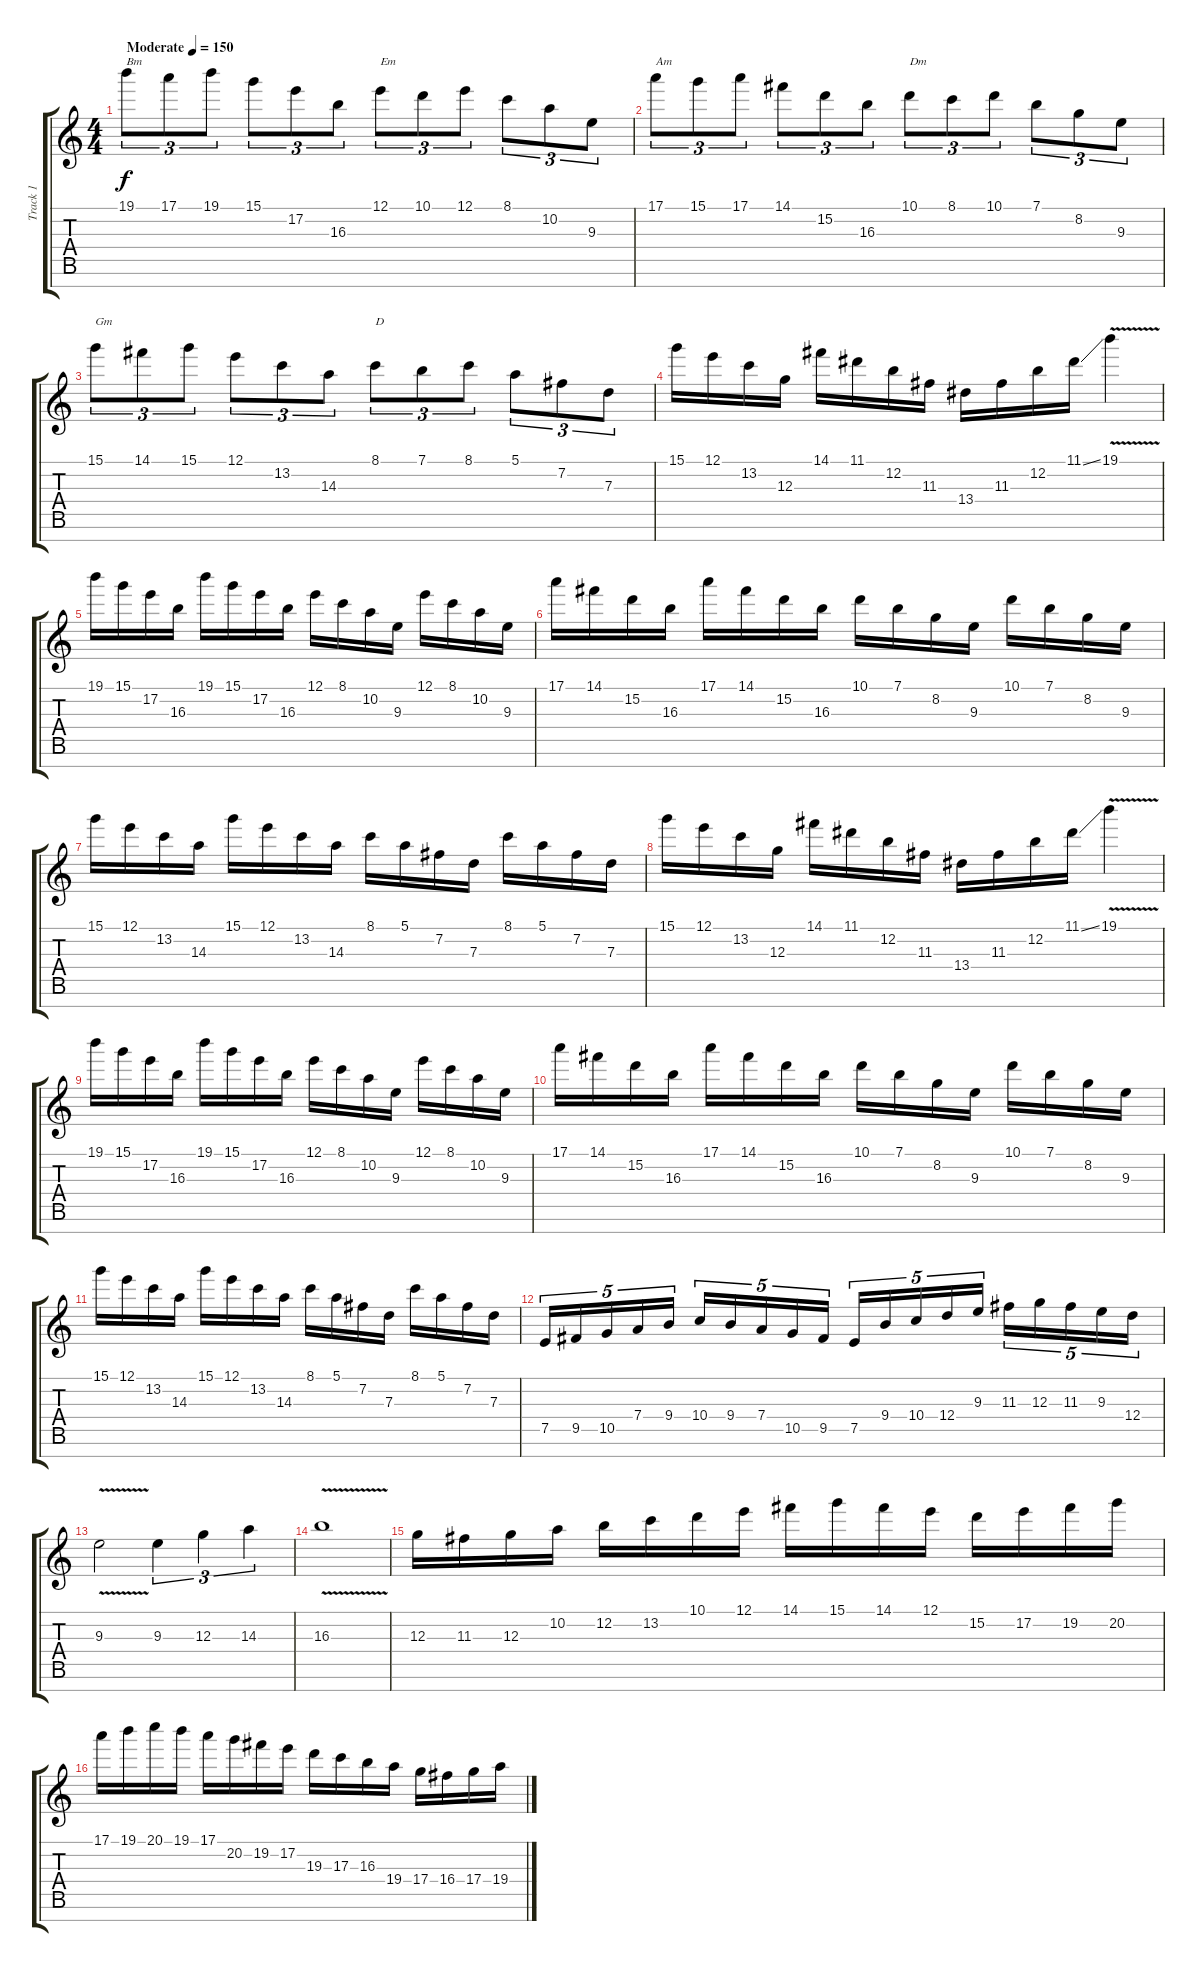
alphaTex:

\track ("Track 1" "Track 1") {instrument distortionguitar}
\staff {score tabs}
\tuning (E4 B3 G3 D3 A2 E2 B1) {hide}
\ts (4 4)
\tempo (150 "Moderate")
\clef g2
\ks c
19.1.8{tu (3 2) txt "Bm" dy f instrument distortionguitar} 17.1.8{tu (3 2)} 19.1.8{tu (3 2)} 15.1.8{tu (3 2)} 17.2.8{tu (3 2)} 16.3.8{tu (3 2)} 12.1.8{tu (3 2) txt "Em"} 10.1.8{tu (3 2)} 12.1.8{tu (3 2)} 8.1.8{tu (3 2)} 10.2.8{tu (3 2)} 9.3.8{tu (3 2)} |
17.1.8{tu (3 2) txt "Am"} 15.1.8{tu (3 2)} 17.1.8{tu (3 2)} 14.1.8{tu (3 2)} 15.2.8{tu (3 2)} 16.3.8{tu (3 2)} 10.1.8{tu (3 2) txt "Dm"} 8.1.8{tu (3 2)} 10.1.8{tu (3 2)} 7.1.8{tu (3 2)} 8.2.8{tu (3 2)} 9.3.8{tu (3 2)} |
15.1.8{tu (3 2) txt "Gm"} 14.1.8{tu (3 2)} 15.1.8{tu (3 2)} 12.1.8{tu (3 2)} 13.2.8{tu (3 2)} 14.3.8{tu (3 2)} 8.1.8{tu (3 2) txt "D"} 7.1.8{tu (3 2)} 8.1.8{tu (3 2)} 5.1.8{tu (3 2)} 7.2.8{tu (3 2)} 7.3.8{tu (3 2)} |
15.1.16 12.1.16 13.2.16 12.3.16 14.1.16 11.1.16 12.2.16 11.3.16 13.4.16 11.3.16 12.2.16 11.1{ss}.16 19.1{v}.4 |
19.1.16 15.1.16 17.2.16 16.3.16 19.1.16 15.1.16 17.2.16 16.3.16 12.1.16 8.1.16 10.2.16 9.3.16 12.1.16 8.1.16 10.2.16 9.3.16 |
17.1.16 14.1.16 15.2.16 16.3.16 17.1.16 14.1.16 15.2.16 16.3.16 10.1.16 7.1.16 8.2.16 9.3.16 10.1.16 7.1.16 8.2.16 9.3.16 |
15.1.16 12.1.16 13.2.16 14.3.16 15.1.16 12.1.16 13.2.16 14.3.16 8.1.16 5.1.16 7.2.16 7.3.16 8.1.16 5.1.16 7.2.16 7.3.16 |
15.1.16 12.1.16 13.2.16 12.3.16 14.1.16 11.1.16 12.2.16 11.3.16 13.4.16 11.3.16 12.2.16 11.1{ss}.16 19.1{v}.4 |
19.1.16 15.1.16 17.2.16 16.3.16 19.1.16 15.1.16 17.2.16 16.3.16 12.1.16 8.1.16 10.2.16 9.3.16 12.1.16 8.1.16 10.2.16 9.3.16 |
17.1.16 14.1.16 15.2.16 16.3.16 17.1.16 14.1.16 15.2.16 16.3.16 10.1.16 7.1.16 8.2.16 9.3.16 10.1.16 7.1.16 8.2.16 9.3.16 |
15.1.16 12.1.16 13.2.16 14.3.16 15.1.16 12.1.16 13.2.16 14.3.16 8.1.16 5.1.16 7.2.16 7.3.16 8.1.16 5.1.16 7.2.16 7.3.16 |
7.5.16{tu (5 4)} 9.5.16{tu (5 4)} 10.5.16{tu (5 4)} 7.4.16{tu (5 4)} 9.4.16{tu (5 4)} 10.4.16{tu (5 4)} 9.4.16{tu (5 4)} 7.4.16{tu (5 4)} 10.5.16{tu (5 4)} 9.5.16{tu (5 4)} 7.5.16{tu (5 4)} 9.4.16{tu (5 4)} 10.4.16{tu (5 4)} 12.4.16{tu (5 4)} 9.3.16{tu (5 4)} 11.3.16{tu (5 4)} 12.3.16{tu (5 4)} 11.3.16{tu (5 4)} 9.3.16{tu (5 4)} 12.4.16{tu (5 4)} |
9.3{v}.2 9.3.4{tu (3 2)} 12.3.4{tu (3 2)} 14.3.4{tu (3 2)} |
16.3{v}.1 |
12.3.16 11.3.16 12.3.16 10.2.16 12.2.16 13.2.16 10.1.16 12.1.16 14.1.16 15.1.16 14.1.16 12.1.16 15.2.16 17.2.16 19.2.16 20.2.16 |
17.1.16 19.1.16 20.1.16 19.1.16 17.1.16 20.2.16 19.2.16 17.2.16 19.3.16 17.3.16 16.3.16 19.4.16 17.4.16 16.4.16 17.4.16 19.4.16
